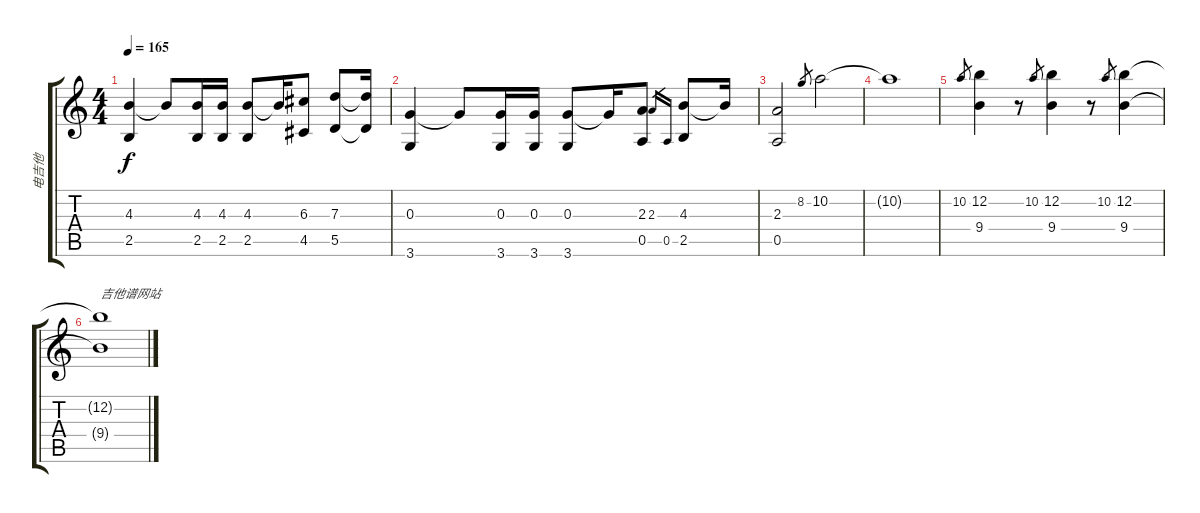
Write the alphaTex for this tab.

\track ("电吉他" "电吉他") {instrument distortionguitar}
\staff {score tabs}
\tuning (E4 B3 G3 D3 A2 E2) {hide}
\ts (4 4)
\tempo 165
\clef g2
\ks c
(4.3 2.5).4{dy f} 4.3{t}.8 (4.3 2.5).16 (4.3 2.5).16 (4.3 2.5).8 4.3{t}.16 (6.3 4.5).8 (7.3 5.5).8 (7.3{t} 5.5{t}).16 |
(0.3 3.6).4 0.3{t}.8 (0.3 3.6).16 (0.3 3.6).16 (0.3 3.6).8 0.3{t}.16 (2.3 0.5).8 2.3.16{gr} 0.5.16{gr} (4.3 2.5).8 4.3{t}.16 |
(2.3 0.5).2 8.2.8{gr} 10.2.2 |
10.2{t}.1 |
10.2.8{gr} (12.2 9.4).4 r.8 10.2.8{gr} (12.2 9.4).4 r.8 10.2.8{gr} (12.2 9.4).4 |
(12.2{t} 9.4{t}).1{txt "吉他谱网站"}
